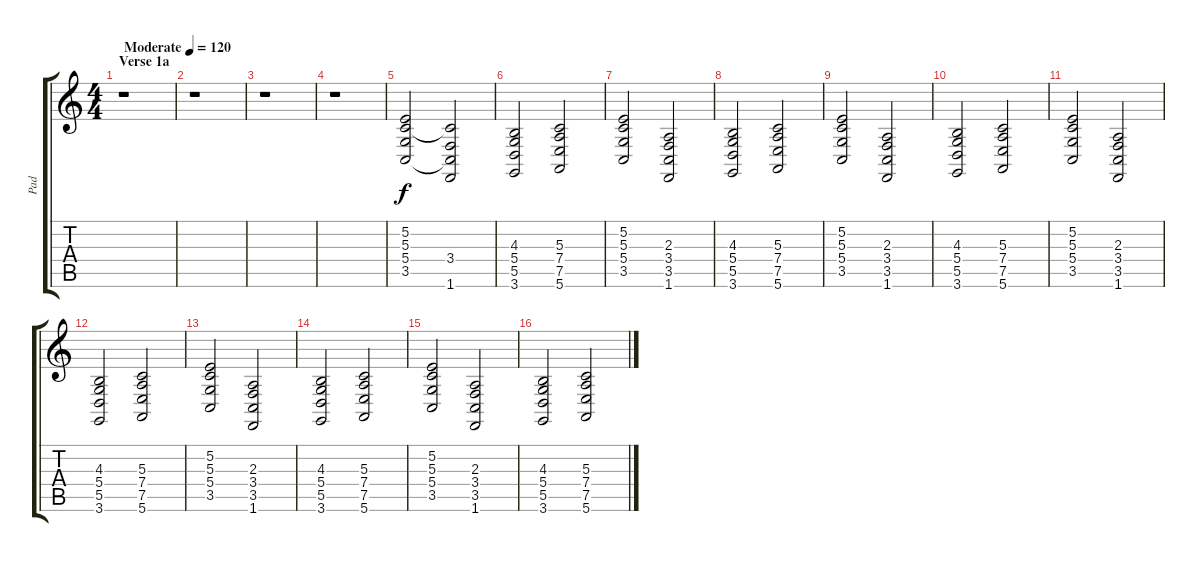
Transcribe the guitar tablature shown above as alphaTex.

\track ("Pad" "Pad") {instrument pad3polysynth}
\staff {score tabs}
\tuning (E4 B3 G3 D3 A2 E2) {hide}
\ts (4 4)
\section ("" "Verse 1a")
\tempo (120 "Moderate")
\clef g2
\ks c
r.1{dy f instrument pad3polysynth} |
r.1 |
r.1 |
r.1 |
(5.2 5.3 5.4 3.5).2 (5.3{t} 3.4 3.5{t} 1.6).2 |
(4.3 5.4 5.5 3.6).2 (5.3 7.4 7.5 5.6).2 |
(5.2 5.3 5.4 3.5).2 (2.3 3.4 3.5 1.6).2 |
(4.3 5.4 5.5 3.6).2 (5.3 7.4 7.5 5.6).2 |
(5.2 5.3 5.4 3.5).2 (2.3 3.4 3.5 1.6).2 |
(4.3 5.4 5.5 3.6).2 (5.3 7.4 7.5 5.6).2 |
(5.2 5.3 5.4 3.5).2 (2.3 3.4 3.5 1.6).2 |
(4.3 5.4 5.5 3.6).2 (5.3 7.4 7.5 5.6).2 |
(5.2 5.3 5.4 3.5).2 (2.3 3.4 3.5 1.6).2 |
(4.3 5.4 5.5 3.6).2 (5.3 7.4 7.5 5.6).2 |
(5.2 5.3 5.4 3.5).2 (2.3 3.4 3.5 1.6).2 |
(4.3 5.4 5.5 3.6).2 (5.3 7.4 7.5 5.6).2
